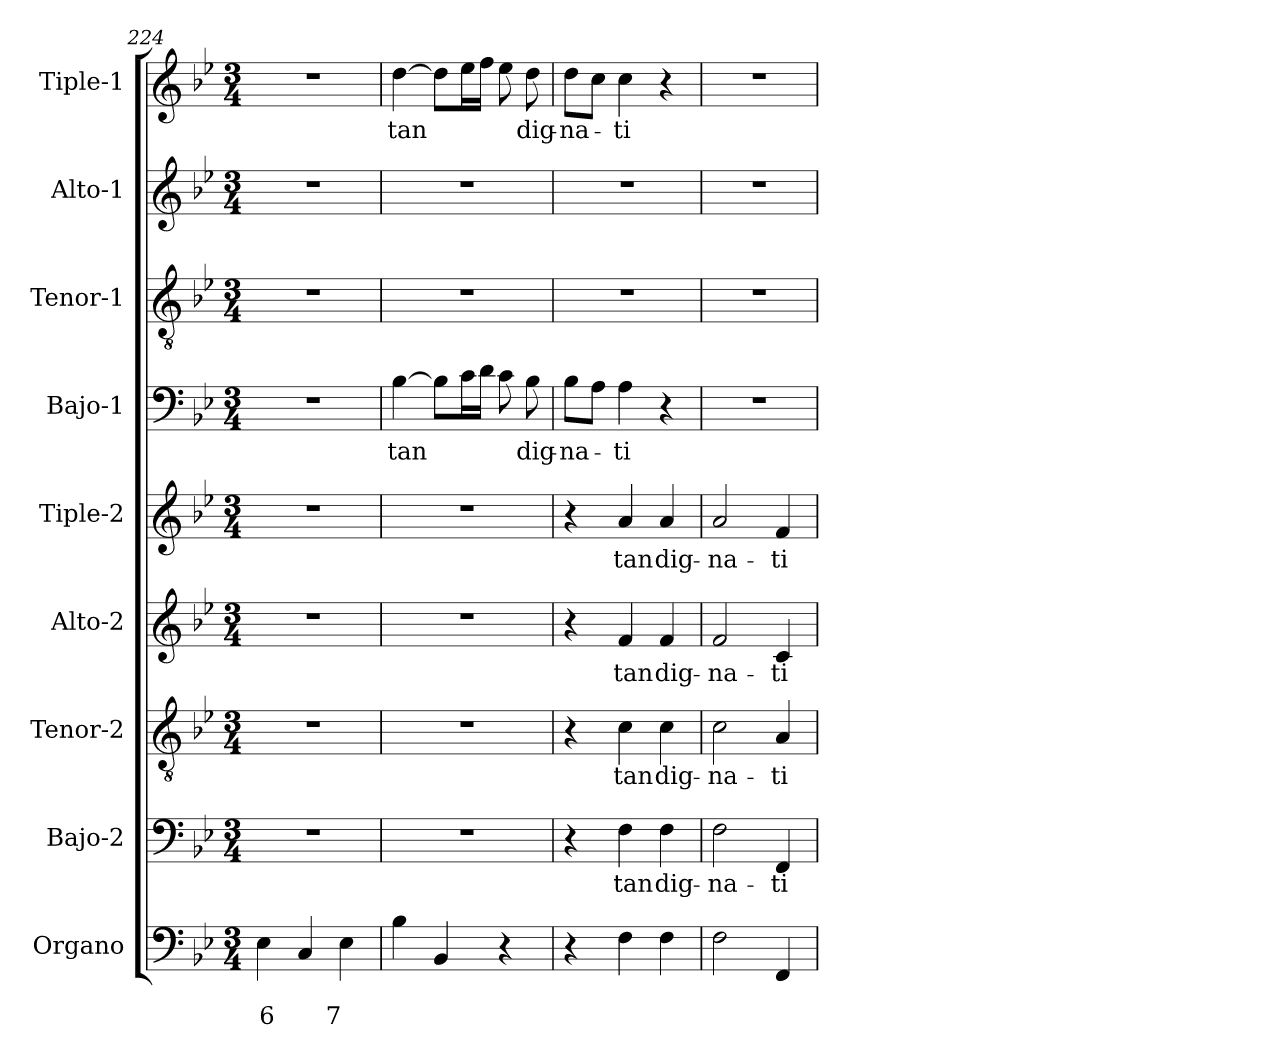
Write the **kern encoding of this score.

**kern	**text	**text	**kern	**text	**kern	**text	**kern	**text	**kern	**text	**kern	**text	**kern	**kern	**kern	**text
*part9	*part9	*part9	*part8	*part8	*part7	*part7	*part6	*part6	*part5	*part5	*part4	*part4	*part3	*part2	*part1	*part1
*staff9	*staff9	*staff9	*staff8	*staff8	*staff7	*staff7	*staff6	*staff6	*staff5	*staff5	*staff4	*staff4	*staff3	*staff2	*staff1	*staff1
*I"Organo	*	*	*I"Bajo-2	*	*I"Tenor-2	*	*I"Alto-2	*	*I"Tiple-2	*	*I"Bajo-1	*	*I"Tenor-1	*I"Alto-1	*I"Tiple-1	*
*	*	*	*I'B-2	*	*I'T-2	*	*I'A-2	*	*	*	*I'B1	*	*I'T1	*I'A1	*	*
*clefF4	*	*	*clefF4	*	*clefGv2	*	*clefG2	*	*clefG2	*	*clefF4	*	*clefGv2	*clefG2	*clefG2	*
*k[b-e-]	*	*	*k[b-e-]	*	*k[b-e-]	*	*k[b-e-]	*	*k[b-e-]	*	*k[b-e-]	*	*k[b-e-]	*k[b-e-]	*k[b-e-]	*
*B-:	*	*	*B-:	*	*B-:	*	*B-:	*	*B-:	*	*B-:	*	*B-:	*B-:	*B-:	*
*M3/4	*	*	*M3/4	*	*M3/4	*	*M3/4	*	*M3/4	*	*M3/4	*	*M3/4	*M3/4	*M3/4	*
=224	=224	=224	=224	=224	=224	=224	=224	=224	=224	=224	=224	=224	=224	=224	=224	=224
!	!	!LO:LY:b	!	!	!	!	!	!	!	!	!	!	!	!	!	!
4E-\	.	6	2.r	.	2.r	.	2.r	.	2.r	.	2.r	.	2.r	2.r	2.r	.
4C/	.	.	.	.	.	.	.	.	.	.	.	.	.	.	.	.
!	!	!LO:LY:b	!	!	!	!	!	!	!	!	!	!	!	!	!	!
4E-\	.	7	.	.	.	.	.	.	.	.	.	.	.	.	.	.
=225	=225	=225	=225	=225	=225	=225	=225	=225	=225	=225	=225	=225	=225	=225	=225	=225
!	!	!	!	!	!	!	!	!	!	!	!	!LO:LY:b	!	!	!	!
!	!	!	!	!	!	!	!	!	!	!	!	!	!	!	!	!LO:LY:b
4B-\	.	.	2.r	.	2.r	.	2.r	.	2.r	.	[4B-\	tan	2.r	2.r	[4dd\	tan
4BB-/	.	.	.	.	.	.	.	.	.	.	8B-\L]	.	.	.	8dd\L]	.
.	.	.	.	.	.	.	.	.	.	.	16c\L	.	.	.	16ee-\L	.
.	.	.	.	.	.	.	.	.	.	.	16d\JJ	.	.	.	16ff\JJ	.
4r	.	.	.	.	.	.	.	.	.	.	8c\	.	.	.	8ee-\	.
!	!	!	!	!	!	!	!	!	!	!	!	!LO:LY:b	!	!	!	!
!	!	!	!	!	!	!	!	!	!	!	!	!	!	!	!	!LO:LY:b
.	.	.	.	.	.	.	.	.	.	.	8B-\	dig-	.	.	8dd\	dig-
=226	=226	=226	=226	=226	=226	=226	=226	=226	=226	=226	=226	=226	=226	=226	=226	=226
!	!	!	!	!	!	!	!	!	!	!	!	!LO:LY:b	!	!	!	!
!	!	!	!	!	!	!	!	!	!	!	!	!	!	!	!	!LO:LY:b
4r	.	.	4r	.	4r	.	4r	.	4r	.	8B-\L	-na-	2.r	2.r	8dd\L	-na-
.	.	.	.	.	.	.	.	.	.	.	8A\J	.	.	.	8cc\J	.
!	!	!	!	!LO:LY:b	!	!	!	!	!	!	!	!	!	!	!	!
!	!	!	!	!	!	!LO:LY:b	!	!	!	!	!	!	!	!	!	!
!	!	!	!	!	!	!	!	!LO:LY:b	!	!	!	!	!	!	!	!
!	!	!	!	!	!	!	!	!	!	!LO:LY:b	!	!	!	!	!	!
!	!	!	!	!	!	!	!	!	!	!	!	!LO:LY:b	!	!	!	!
!	!	!	!	!	!	!	!	!	!	!	!	!	!	!	!	!LO:LY:b
4F\	.	.	4F\	tan	4c\	tan	4f/	tan	4a/	tan	4A\	-ti	.	.	4cc\	-ti
!	!	!	!	!LO:LY:b	!	!	!	!	!	!	!	!	!	!	!	!
!	!	!	!	!	!	!LO:LY:b	!	!	!	!	!	!	!	!	!	!
!	!	!	!	!	!	!	!	!LO:LY:b	!	!	!	!	!	!	!	!
!	!	!	!	!	!	!	!	!	!	!LO:LY:b	!	!	!	!	!	!
4F\	.	.	4F\	dig-	4c\	dig-	4f/	dig-	4a/	dig-	4r	.	.	.	4r	.
!!LO:PB:g=z
=227	=227	=227	=227	=227	=227	=227	=227	=227	=227	=227	=227	=227	=227	=227	=227	=227
!	!	!	!	!LO:LY:b	!	!	!	!	!	!	!	!	!	!	!	!
!	!	!	!	!	!	!LO:LY:b	!	!	!	!	!	!	!	!	!	!
!	!	!	!	!	!	!	!	!LO:LY:b	!	!	!	!	!	!	!	!
!	!	!	!	!	!	!	!	!	!	!LO:LY:b	!	!	!	!	!	!
2F\	.	.	2F\	-na-	2c\	-na-	2f/	-na-	2a/	-na-	2.r	.	2.r	2.r	2.r	.
!	!	!	!	!LO:LY:b	!	!	!	!	!	!	!	!	!	!	!	!
!	!	!	!	!	!	!LO:LY:b	!	!	!	!	!	!	!	!	!	!
!	!	!	!	!	!	!	!	!LO:LY:b	!	!	!	!	!	!	!	!
!	!	!	!	!	!	!	!	!	!	!LO:LY:b	!	!	!	!	!	!
4FF/	.	.	4FF/	-ti	4A/	-ti	4c/	-ti	4f/	-ti	.	.	.	.	.	.
=	=	=	=	=	=	=	=	=	=	=	=	=	=	=	=	=
*-	*-	*-	*-	*-	*-	*-	*-	*-	*-	*-	*-	*-	*-	*-	*-	*-
